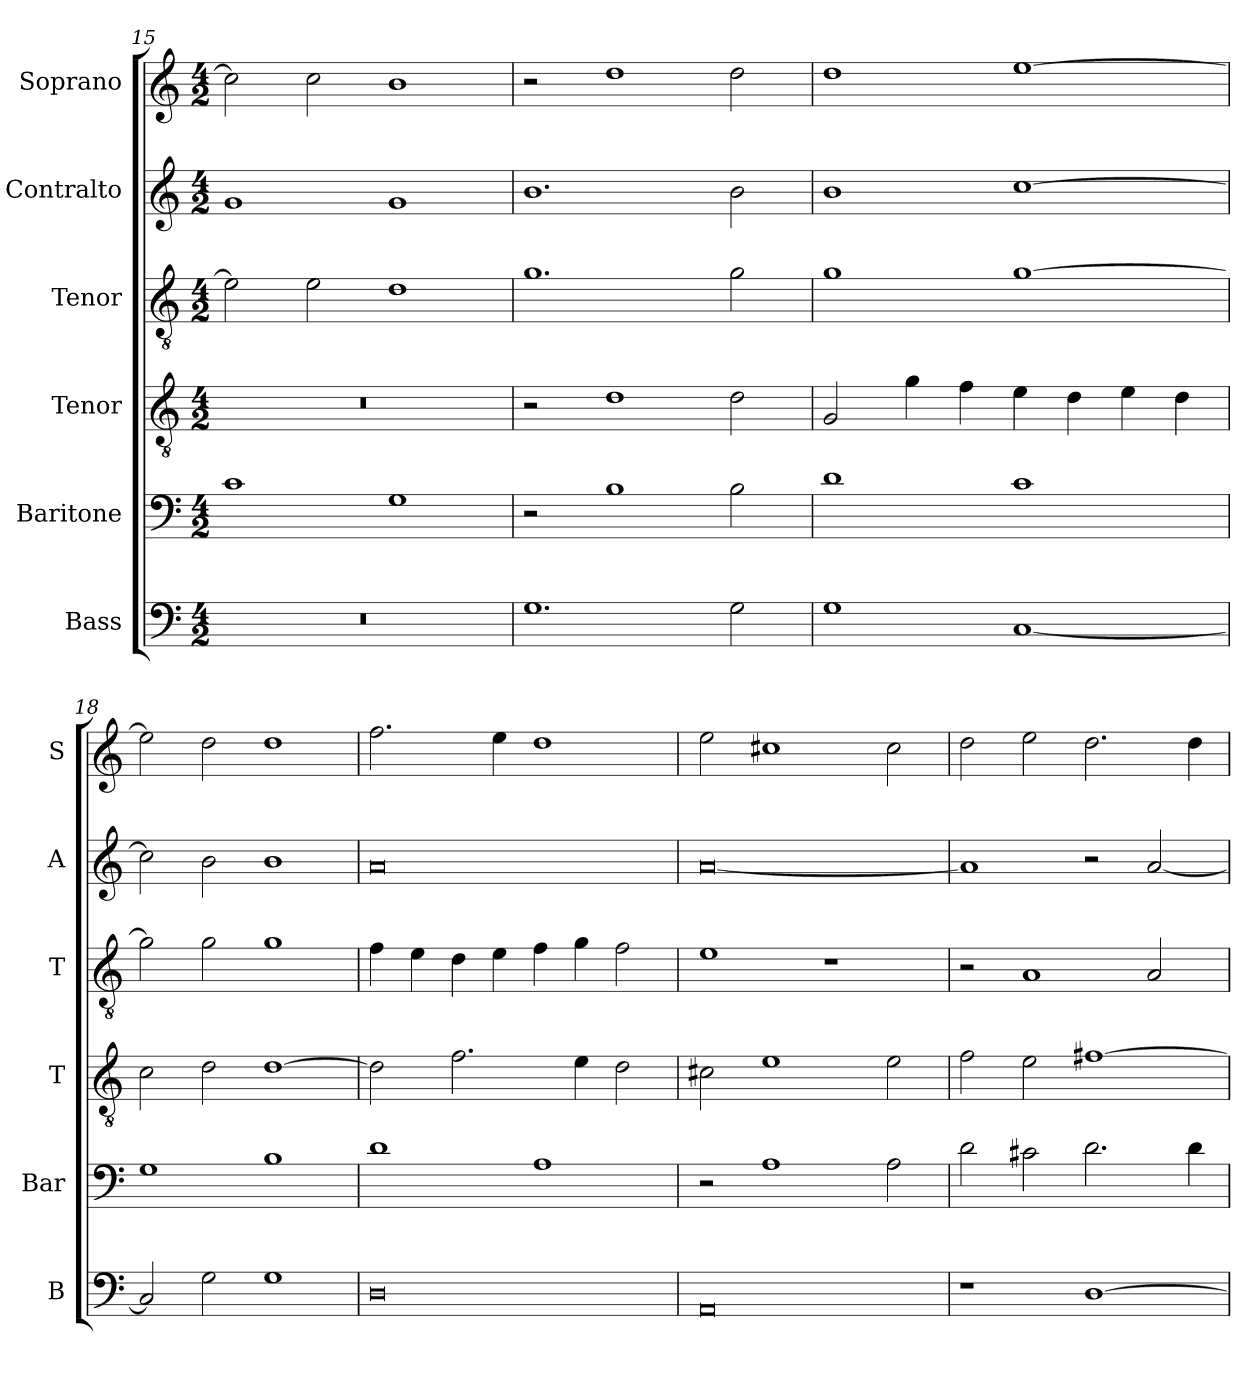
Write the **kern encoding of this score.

**kern	**kern	**kern	**kern	**kern	**kern
*part6	*part5	*part4	*part3	*part2	*part1
*staff6	*staff5	*staff4	*staff3	*staff2	*staff1
*I"Bass	*I"Baritone	*I"Tenor	*I"Tenor	*I"Contralto	*I"Soprano
*I'B	*I'Bar	*I'T	*I'T	*I'A	*I'S
*clefF4	*clefF4	*clefGv2	*clefGv2	*clefG2	*clefG2
*k[]	*k[]	*k[]	*k[]	*k[]	*k[]
*G:mix	*G:mix	*G:mix	*G:mix	*G:mix	*G:mix
*M4/2	*M4/2	*M4/2	*M4/2	*M4/2	*M4/2
=15	=15	=15	=15	=15	=15
0r	1c	0r	2e]	1g	2cc]
.	.	.	2e	.	2cc
.	1G	.	1d	1g	1b
=16	=16	=16	=16	=16	=16
1.G	2r	2r	1.g	1.b	2r
.	1B	1d	.	.	1dd
2G	2B	2d	2g	2b	2dd
=17	=17	=17	=17	=17	=17
1G	1d	2G	1g	1b	1dd
.	.	4g	.	.	.
.	.	4f	.	.	.
[1C	1c	4e	[1g	[1cc	[1ee
.	.	4d	.	.	.
.	.	4e	.	.	.
.	.	4d	.	.	.
=18	=18	=18	=18	=18	=18
2C]	1G	2c	2g]	2cc]	2ee]
2G	.	2d	2g	2b	2dd
1G	1B	[1d	1g	1b	1dd
=19	=19	=19	=19	=19	=19
0D	1d	2d]	4f	0a	2.ff
.	.	.	4e	.	.
.	.	2.f	4d	.	.
.	.	.	4e	.	4ee
.	1A	.	4f	.	1dd
.	.	4e	4g	.	.
.	.	2d	2f	.	.
=20	=20	=20	=20	=20	=20
0AA	2r	2c#X	1e	[0a	2ee
.	1A	1e	.	.	1cc#X
.	.	.	1r	.	.
.	2A	2e	.	.	2cc#
=21	=21	=21	=21	=21	=21
1r	2d	2f	2r	1a]	2dd
.	2c#X	2e	1A	.	2ee
[1D	2.d	[1f#X	.	2r	2.dd
.	.	.	2A	[2a	.
.	4d	.	.	.	4dd
=	=	=	=	=	=
*-	*-	*-	*-	*-	*-
